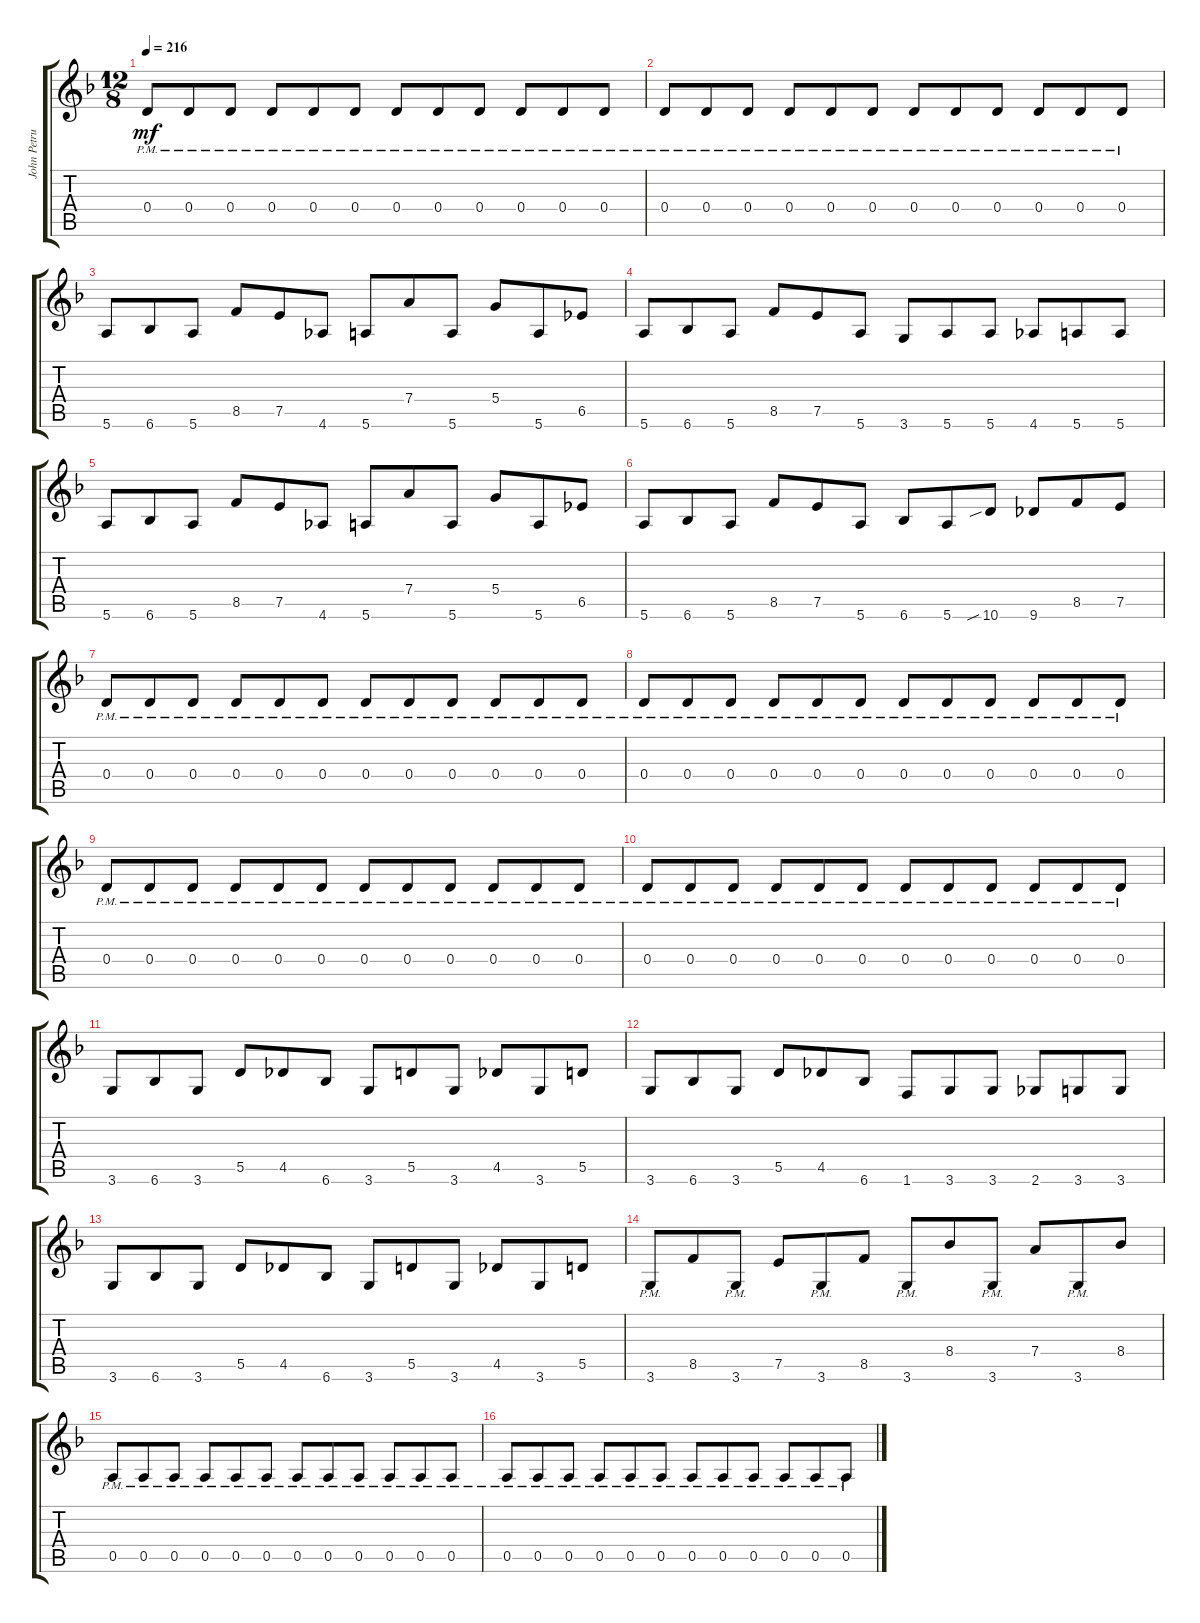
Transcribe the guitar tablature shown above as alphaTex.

\track ("John Petrucci - Guitar" "John Petru") {instrument distortionguitar}
\staff {score tabs}
\tuning (E4 B3 G3 D3 A2 E2) {hide}
\ts (12 8)
\tempo 216
\clef g2
\ks dminor
0.4{pm}.8{dy mf} 0.4{pm}.8 0.4{pm}.8 0.4{pm}.8 0.4{pm}.8 0.4{pm}.8 0.4{pm}.8 0.4{pm}.8 0.4{pm}.8 0.4{pm}.8 0.4{pm}.8 0.4{pm}.8 |
0.4{pm}.8 0.4{pm}.8 0.4{pm}.8 0.4{pm}.8 0.4{pm}.8 0.4{pm}.8 0.4{pm}.8 0.4{pm}.8 0.4{pm}.8 0.4{pm}.8 0.4{pm}.8 0.4{pm}.8 |
5.6.8 6.6.8 5.6.8 8.5.8 7.5.8 4.6.8 5.6.8 7.4.8 5.6.8 5.4.8 5.6.8 6.5.8 |
5.6.8 6.6.8 5.6.8 8.5.8 7.5.8 5.6.8 3.6.8 5.6.8 5.6.8 4.6.8 5.6.8 5.6.8 |
5.6.8 6.6.8 5.6.8 8.5.8 7.5.8 4.6.8 5.6.8 7.4.8 5.6.8 5.4.8 5.6.8 6.5.8 |
5.6.8 6.6.8 5.6.8 8.5.8 7.5.8 5.6.8 6.6.8 5.6.8 10.6{sib}.8 9.6.8 8.5.8 7.5.8 |
0.4{pm}.8 0.4{pm}.8 0.4{pm}.8 0.4{pm}.8 0.4{pm}.8 0.4{pm}.8 0.4{pm}.8 0.4{pm}.8 0.4{pm}.8 0.4{pm}.8 0.4{pm}.8 0.4{pm}.8 |
0.4{pm}.8 0.4{pm}.8 0.4{pm}.8 0.4{pm}.8 0.4{pm}.8 0.4{pm}.8 0.4{pm}.8 0.4{pm}.8 0.4{pm}.8 0.4{pm}.8 0.4{pm}.8 0.4{pm}.8 |
0.4{pm}.8 0.4{pm}.8 0.4{pm}.8 0.4{pm}.8 0.4{pm}.8 0.4{pm}.8 0.4{pm}.8 0.4{pm}.8 0.4{pm}.8 0.4{pm}.8 0.4{pm}.8 0.4{pm}.8 |
0.4{pm}.8 0.4{pm}.8 0.4{pm}.8 0.4{pm}.8 0.4{pm}.8 0.4{pm}.8 0.4{pm}.8 0.4{pm}.8 0.4{pm}.8 0.4{pm}.8 0.4{pm}.8 0.4{pm}.8 |
3.6.8 6.6.8 3.6.8 5.5.8 4.5.8 6.6.8 3.6.8 5.5.8 3.6.8 4.5.8 3.6.8 5.5.8 |
3.6.8 6.6.8 3.6.8 5.5.8 4.5.8 6.6.8 1.6.8 3.6.8 3.6.8 2.6.8 3.6.8 3.6.8 |
3.6.8 6.6.8 3.6.8 5.5.8 4.5.8 6.6.8 3.6.8 5.5.8 3.6.8 4.5.8 3.6.8 5.5.8 |
3.6{pm}.8 8.5.8 3.6{pm}.8 7.5.8 3.6{pm}.8 8.5.8 3.6{pm}.8 8.4.8 3.6{pm}.8 7.4.8 3.6{pm}.8 8.4.8 |
0.5{pm}.8 0.5{pm}.8 0.5{pm}.8 0.5{pm}.8 0.5{pm}.8 0.5{pm}.8 0.5{pm}.8 0.5{pm}.8 0.5{pm}.8 0.5{pm}.8 0.5{pm}.8 0.5{pm}.8 |
0.5{pm}.8 0.5{pm}.8 0.5{pm}.8 0.5{pm}.8 0.5{pm}.8 0.5{pm}.8 0.5{pm}.8 0.5{pm}.8 0.5{pm}.8 0.5{pm}.8 0.5{pm}.8 0.5{pm}.8
